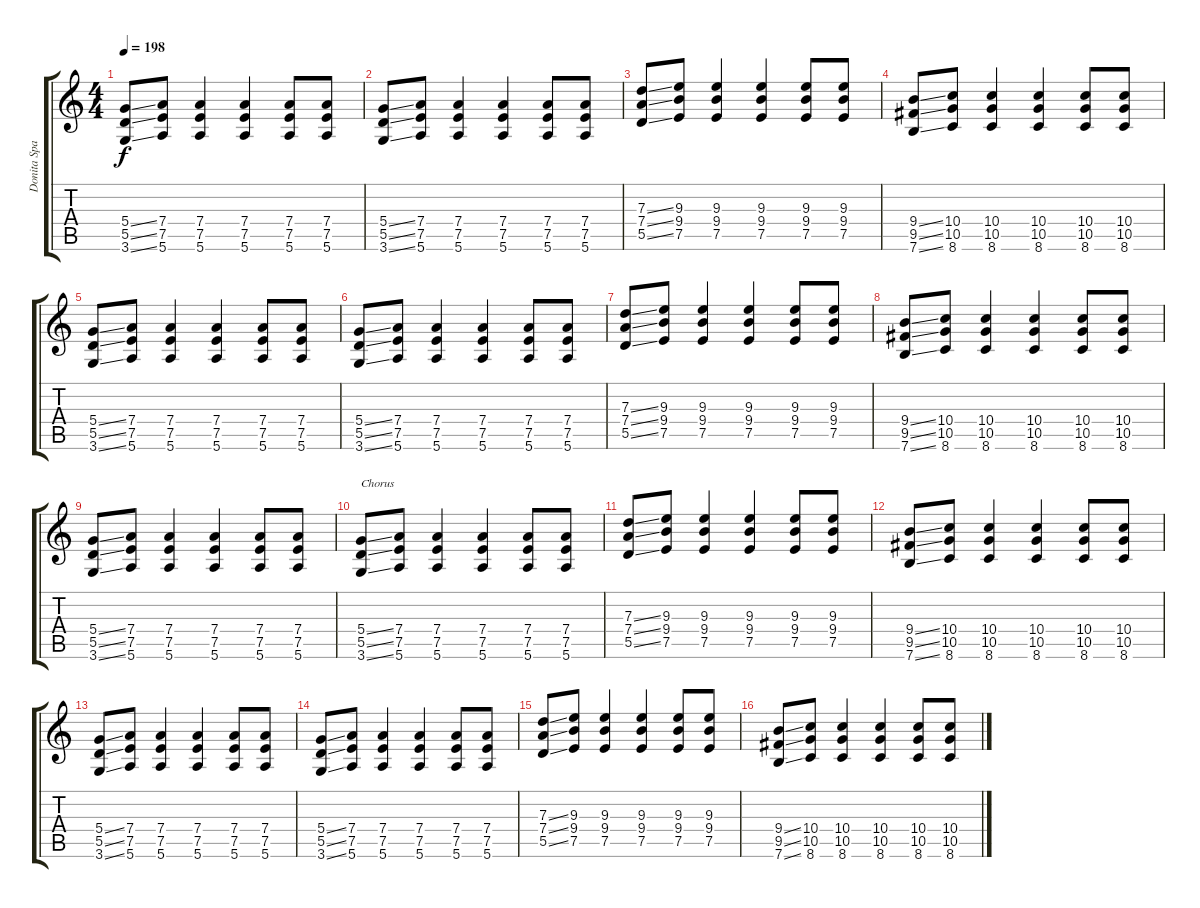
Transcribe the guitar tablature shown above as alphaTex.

\track ("Donita Sparks" "Donita Spa") {instrument distortionguitar}
\staff {score tabs}
\tuning (E4 B3 G3 D3 A2 E2) {hide}
\ts (4 4)
\tempo 198
\clef g2
\ks c
(5.4{ss} 5.5{ss} 3.6{ss}).8{dy f} (7.4 7.5 5.6).8 (7.4 7.5 5.6).4 (7.4 7.5 5.6).4 (7.4 7.5 5.6).8 (7.4 7.5 5.6).8 |
(5.4{ss} 5.5{ss} 3.6{ss}).8 (7.4 7.5 5.6).8 (7.4 7.5 5.6).4 (7.4 7.5 5.6).4 (7.4 7.5 5.6).8 (7.4 7.5 5.6).8 |
(7.3{ss} 7.4{ss} 5.5{ss}).8 (9.3 9.4 7.5).8 (9.3 9.4 7.5).4 (9.3 9.4 7.5).4 (9.3 9.4 7.5).8 (9.3 9.4 7.5).8 |
(9.4{ss} 9.5{ss} 7.6{ss}).8 (10.4 10.5 8.6).8 (10.4 10.5 8.6).4 (10.4 10.5 8.6).4 (10.4 10.5 8.6).8 (10.4 10.5 8.6).8 |
(5.4{ss} 5.5{ss} 3.6{ss}).8 (7.4 7.5 5.6).8 (7.4 7.5 5.6).4 (7.4 7.5 5.6).4 (7.4 7.5 5.6).8 (7.4 7.5 5.6).8 |
(5.4{ss} 5.5{ss} 3.6{ss}).8 (7.4 7.5 5.6).8 (7.4 7.5 5.6).4 (7.4 7.5 5.6).4 (7.4 7.5 5.6).8 (7.4 7.5 5.6).8 |
(7.3{ss} 7.4{ss} 5.5{ss}).8 (9.3 9.4 7.5).8 (9.3 9.4 7.5).4 (9.3 9.4 7.5).4 (9.3 9.4 7.5).8 (9.3 9.4 7.5).8 |
(9.4{ss} 9.5{ss} 7.6{ss}).8 (10.4 10.5 8.6).8 (10.4 10.5 8.6).4 (10.4 10.5 8.6).4 (10.4 10.5 8.6).8 (10.4 10.5 8.6).8 |
(5.4{ss} 5.5{ss} 3.6{ss}).8 (7.4 7.5 5.6).8 (7.4 7.5 5.6).4 (7.4 7.5 5.6).4 (7.4 7.5 5.6).8 (7.4 7.5 5.6).8 |
(5.4{ss} 5.5{ss} 3.6{ss}).8{txt "Chorus"} (7.4 7.5 5.6).8 (7.4 7.5 5.6).4 (7.4 7.5 5.6).4 (7.4 7.5 5.6).8 (7.4 7.5 5.6).8 |
(7.3{ss} 7.4{ss} 5.5{ss}).8 (9.3 9.4 7.5).8 (9.3 9.4 7.5).4 (9.3 9.4 7.5).4 (9.3 9.4 7.5).8 (9.3 9.4 7.5).8 |
(9.4{ss} 9.5{ss} 7.6{ss}).8 (10.4 10.5 8.6).8 (10.4 10.5 8.6).4 (10.4 10.5 8.6).4 (10.4 10.5 8.6).8 (10.4 10.5 8.6).8 |
(5.4{ss} 5.5{ss} 3.6{ss}).8 (7.4 7.5 5.6).8 (7.4 7.5 5.6).4 (7.4 7.5 5.6).4 (7.4 7.5 5.6).8 (7.4 7.5 5.6).8 |
(5.4{ss} 5.5{ss} 3.6{ss}).8 (7.4 7.5 5.6).8 (7.4 7.5 5.6).4 (7.4 7.5 5.6).4 (7.4 7.5 5.6).8 (7.4 7.5 5.6).8 |
(7.3{ss} 7.4{ss} 5.5{ss}).8 (9.3 9.4 7.5).8 (9.3 9.4 7.5).4 (9.3 9.4 7.5).4 (9.3 9.4 7.5).8 (9.3 9.4 7.5).8 |
(9.4{ss} 9.5{ss} 7.6{ss}).8 (10.4 10.5 8.6).8 (10.4 10.5 8.6).4 (10.4 10.5 8.6).4 (10.4 10.5 8.6).8 (10.4 10.5 8.6).8
